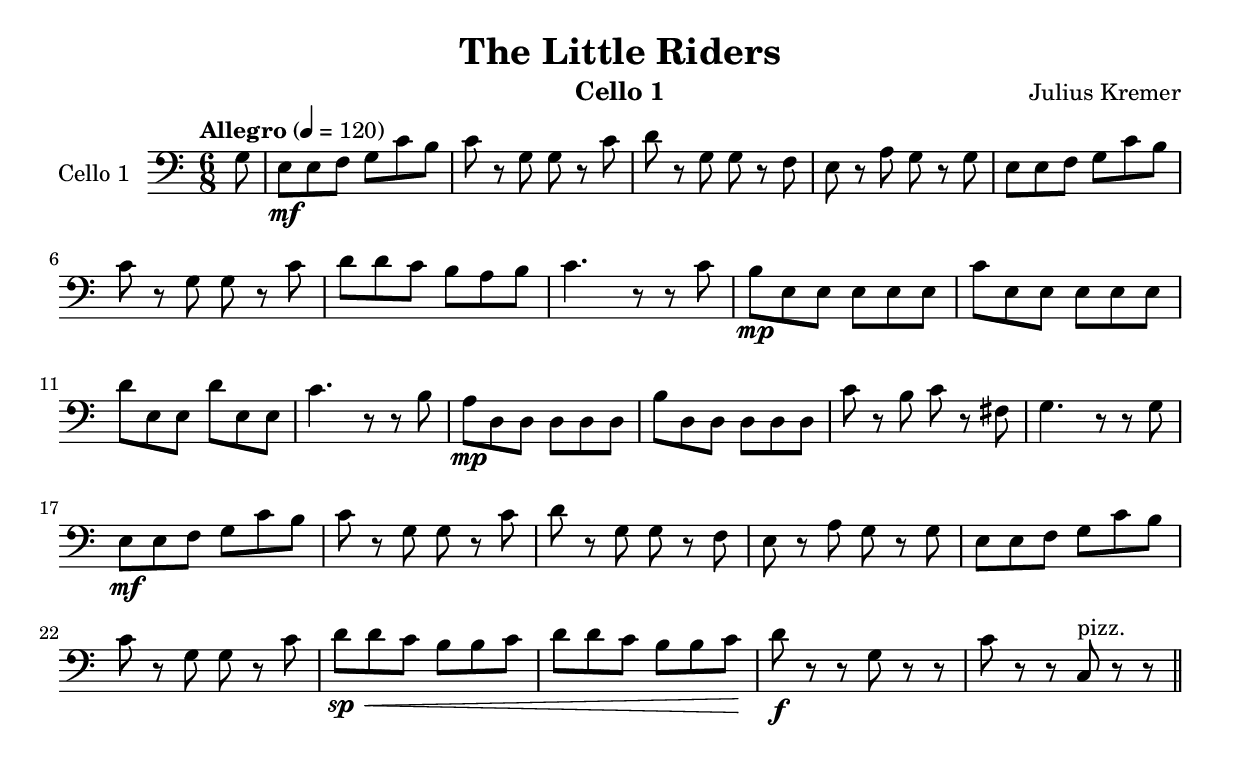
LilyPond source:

#(set-default-paper-size "a4")
\version "2.11.61"
\header {
  title = "The Little Riders"
  composer = "Julius Kremer"
  instrument = "Cello 1"
}

celloOne = \new Voice { \relative c' {
\set Staff.instrumentName = "Cello 1  "
%%  \set Staff.shortInstrumentName = "C1 "
  \clef bass
  \key c \major
  \time 6/8
  \set Staff.midiInstrument = "cello"

\set Score.markFormatter = #format-mark-box-numbers

\tempo "Allegro" 4 = 120
\partial 8 g8|e8\mf e8 f8 g8 c8 b8|c8 r8 g8 g8 r8 c8| d8 r8 g,8 g8 r8 f8| e8 r8 a8 g8 r8 g8|e8 e8 f8 g8 c8 b8|\break
c8 r8 g8 g8 r8 c8| d8 d8 c8 b8 a8 b8|c4. r8 r8 c8|b8\mp e,8 e8 e8 e8 e8|c'8 e,8 e8 e8 e8 e8|\break
d'8 e,8 e8 d'8 e,8 e8| c'4. r8 r8 b8| a8\mp d,8 d8 d8 d8 d8|b'8 d,8 d8 d8 d8 d8|c'8 r8 b8 c8 r8 fis,8|g4. r8 r8 g8|\break
e8\mf e8 f8 g8 c8 b8|c8 r8 g8 g8 r8 c8| d8 r8 g,8 g8 r8 f8| e8 r8 a8 g8 r8 g8|e8 e8 f8 g8 c8 b8|\break
c8 r8 g8 g8 r8 c8|d8\sp\< d8 c8 b8 b8 c8|d8 d8 c8 b8 b8 c8\!|d8\f r8 r8 g,8 r8 r8|c8 r8 r8 c,8^"pizz." r8 r8|
\bar "||"
}}

celloTwo = \new Voice { \relative c' {
\set Staff.instrumentName = "Cello 2  "
%%  \set Staff.shortInstrumentName = "C2 "
  \clef bass
  \key c \major
  \time 6/8
  \set Staff.midiInstrument = "cello"

\set Score.markFormatter = #format-mark-box-numbers
\tempo "Allegro" 4 = 120
\partial 8 r8|g8\mp r4 g8 r4|g8 r4 g8 r4| g8 r4 g8 r4|g8 r4 g8 r4|g8 r4 g8 r4|\break
g8 r4 g8 r4| g8 r4 g8 r4|g8 r4 g8 r4 | b8\p r4 b8 r4 | a8 r4 c8 r4|\break
b8 r4 b8 r4| c8 r4 r8 r4|a8 r4 a8 r4| g8 r4 b8 r4| <a d,>8 r4 d,8 r4|<d g,>2.|\break
c,8 r4 g'8 r4|g'8 r4 g8 r4|g8 r4 g8 r4|g8 r4 g8 r4|g8 r4 g8 r4|\break
g8 r4 g8 r4|a8\sp\< r4 g8  r4|a8 r4 b8 r4\!|c4.\mf <f, g,>4.|e,8 r4 c8^"pizz." r4|
\bar "||"
}}



\score{
   << 
      \new Staff \celloOne 
   >>
  \layout { }
  \midi { }
}
